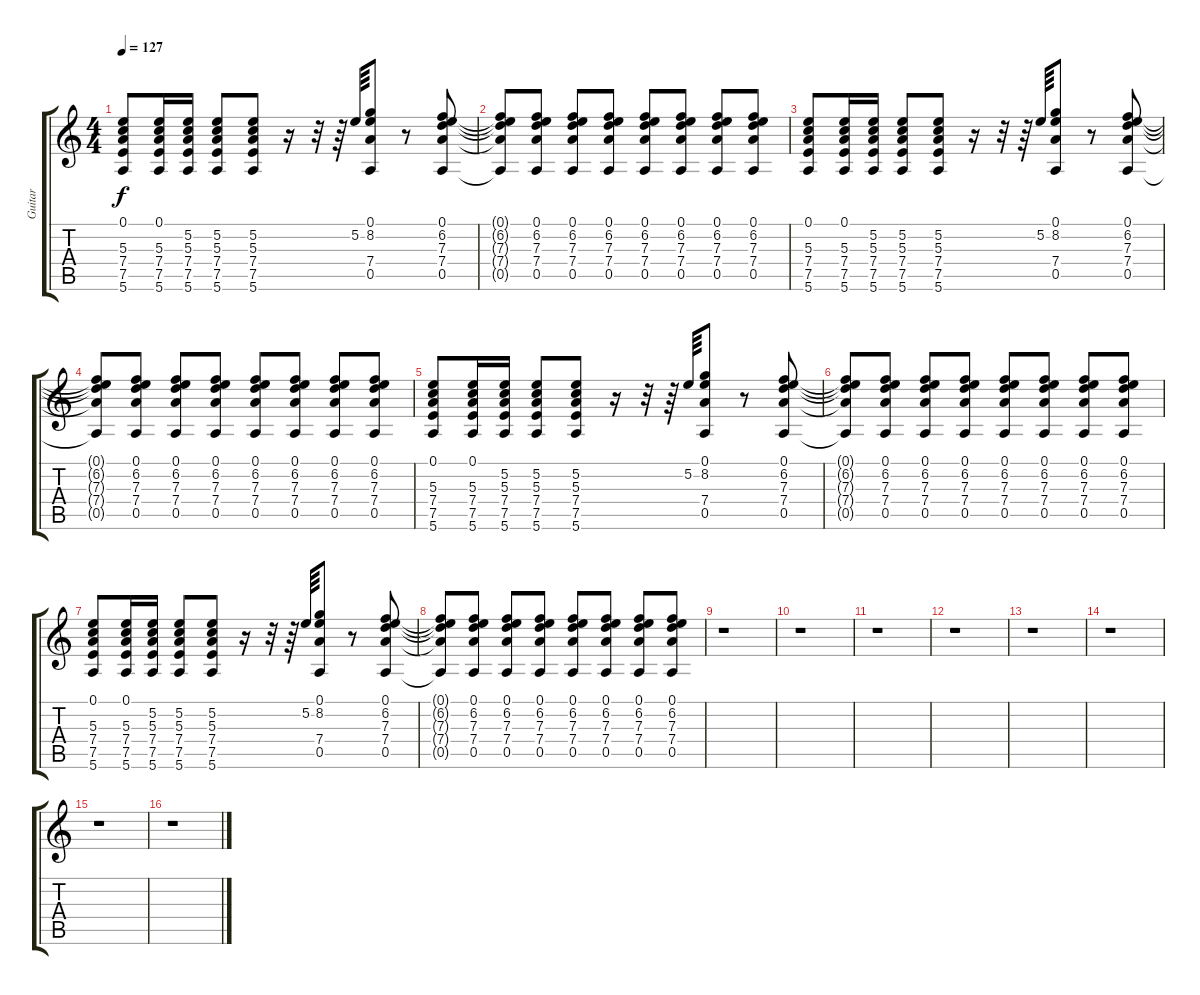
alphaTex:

\track ("Guitar" "Guitar") {instrument overdrivenguitar}
\staff {score tabs}
\tuning (E4 B3 G3 D3 A2 E2) {hide}
\ts (4 4)
\tempo 127
\clef g2
\ks c
(0.1 5.3 7.4 7.5 5.6).8{dy f} (0.1 5.3 7.4 7.5 5.6).16 (5.2 5.3 7.4 7.5 5.6).16 (5.2 5.3 7.4 7.5 5.6).8 (5.2 5.3 7.4 7.5 5.6).8 r.16 r.32 r.64 5.2.64 (0.1 8.2 7.4 0.5).8 r.8 (0.1 6.2 7.3 7.4 0.5).8 |
(0.1{t} 6.2{t} 7.3{t} 7.4{t} 0.5{t}).8 (0.1 6.2 7.3 7.4 0.5).8 (0.1 6.2 7.3 7.4 0.5).8 (0.1 6.2 7.3 7.4 0.5).8 (0.1 6.2 7.3 7.4 0.5).8 (0.1 6.2 7.3 7.4 0.5).8 (0.1 6.2 7.3 7.4 0.5).8 (0.1 6.2 7.3 7.4 0.5).8 |
(0.1 5.3 7.4 7.5 5.6).8 (0.1 5.3 7.4 7.5 5.6).16 (5.2 5.3 7.4 7.5 5.6).16 (5.2 5.3 7.4 7.5 5.6).8 (5.2 5.3 7.4 7.5 5.6).8 r.16 r.32 r.64 5.2.64 (0.1 8.2 7.4 0.5).8 r.8 (0.1 6.2 7.3 7.4 0.5).8 |
(0.1{t} 6.2{t} 7.3{t} 7.4{t} 0.5{t}).8 (0.1 6.2 7.3 7.4 0.5).8 (0.1 6.2 7.3 7.4 0.5).8 (0.1 6.2 7.3 7.4 0.5).8 (0.1 6.2 7.3 7.4 0.5).8 (0.1 6.2 7.3 7.4 0.5).8 (0.1 6.2 7.3 7.4 0.5).8 (0.1 6.2 7.3 7.4 0.5).8 |
(0.1 5.3 7.4 7.5 5.6).8 (0.1 5.3 7.4 7.5 5.6).16 (5.2 5.3 7.4 7.5 5.6).16 (5.2 5.3 7.4 7.5 5.6).8 (5.2 5.3 7.4 7.5 5.6).8 r.16 r.32 r.64 5.2.64 (0.1 8.2 7.4 0.5).8 r.8 (0.1 6.2 7.3 7.4 0.5).8 |
(0.1{t} 6.2{t} 7.3{t} 7.4{t} 0.5{t}).8 (0.1 6.2 7.3 7.4 0.5).8 (0.1 6.2 7.3 7.4 0.5).8 (0.1 6.2 7.3 7.4 0.5).8 (0.1 6.2 7.3 7.4 0.5).8 (0.1 6.2 7.3 7.4 0.5).8 (0.1 6.2 7.3 7.4 0.5).8 (0.1 6.2 7.3 7.4 0.5).8 |
(0.1 5.3 7.4 7.5 5.6).8 (0.1 5.3 7.4 7.5 5.6).16 (5.2 5.3 7.4 7.5 5.6).16 (5.2 5.3 7.4 7.5 5.6).8 (5.2 5.3 7.4 7.5 5.6).8 r.16 r.32 r.64 5.2.64 (0.1 8.2 7.4 0.5).8 r.8 (0.1 6.2 7.3 7.4 0.5).8 |
(0.1{t} 6.2{t} 7.3{t} 7.4{t} 0.5{t}).8 (0.1 6.2 7.3 7.4 0.5).8 (0.1 6.2 7.3 7.4 0.5).8 (0.1 6.2 7.3 7.4 0.5).8 (0.1 6.2 7.3 7.4 0.5).8 (0.1 6.2 7.3 7.4 0.5).8 (0.1 6.2 7.3 7.4 0.5).8 (0.1 6.2 7.3 7.4 0.5).8 |
r.1 |
r.1 |
r.1 |
r.1 |
r.1 |
r.1 |
r.1 |
r.1
